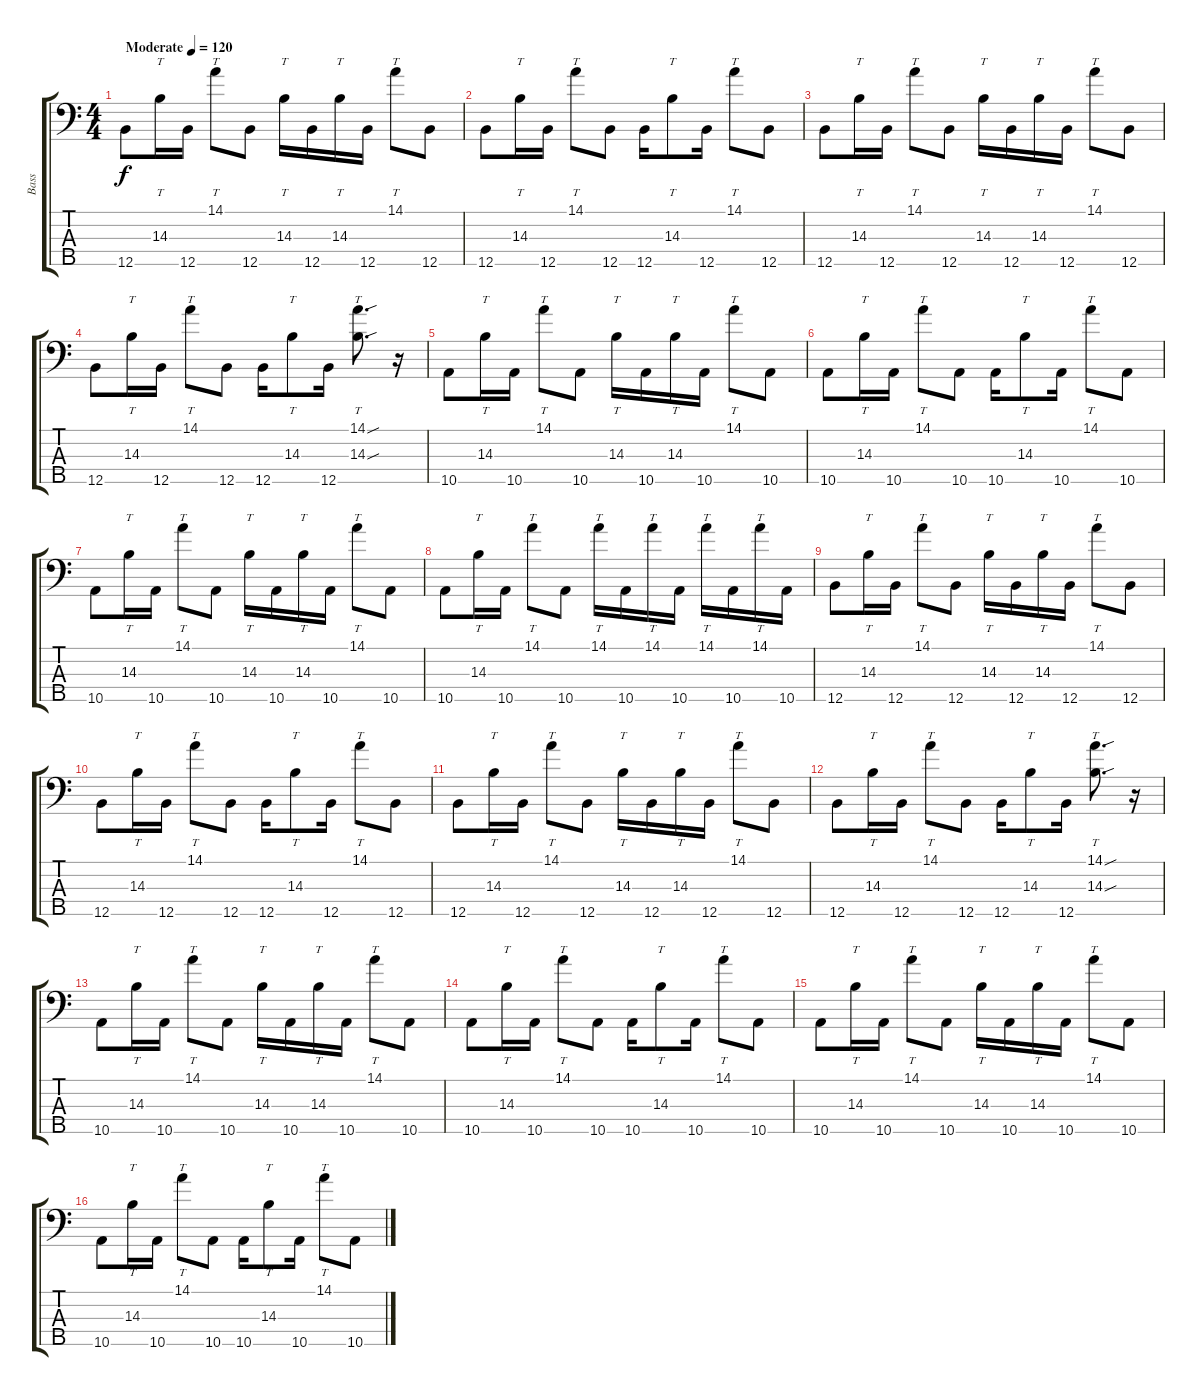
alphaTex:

\track ("Bass" "Bass") {instrument electricbassfinger}
\staff {score tabs}
\tuning (G2 D2 A1 E1 B0) {hide}
\ts (4 4)
\tempo (120 "Moderate")
\clef f4
\ks c
12.5.8{dy f instrument electricbassfinger} 14.3.16{tt} 12.5.16 14.1.8{tt} 12.5.8 14.3.16{tt} 12.5.16 14.3.16{tt} 12.5.16 14.1.8{tt} 12.5.8 |
12.5.8 14.3.16{tt} 12.5.16 14.1.8{tt} 12.5.8 12.5.16 14.3.8{tt} 12.5.16 14.1.8{tt} 12.5.8 |
12.5.8 14.3.16{tt} 12.5.16 14.1.8{tt} 12.5.8 14.3.16{tt} 12.5.16 14.3.16{tt} 12.5.16 14.1.8{tt} 12.5.8 |
12.5.8 14.3.16{tt} 12.5.16 14.1.8{tt} 12.5.8 12.5.16 14.3.8{tt} 12.5.16 (14.1{sou} 14.3{sou}).8{tt d} r.16 |
10.5.8 14.3.16{tt} 10.5.16 14.1.8{tt} 10.5.8 14.3.16{tt} 10.5.16 14.3.16{tt} 10.5.16 14.1.8{tt} 10.5.8 |
10.5.8 14.3.16{tt} 10.5.16 14.1.8{tt} 10.5.8 10.5.16 14.3.8{tt} 10.5.16 14.1.8{tt} 10.5.8 |
10.5.8 14.3.16{tt} 10.5.16 14.1.8{tt} 10.5.8 14.3.16{tt} 10.5.16 14.3.16{tt} 10.5.16 14.1.8{tt} 10.5.8 |
10.5.8 14.3.16{tt} 10.5.16 14.1.8{tt} 10.5.8 14.1.16{tt} 10.5.16 14.1.16{tt} 10.5.16 14.1.16{tt} 10.5.16 14.1.16{tt} 10.5.16 |
12.5.8 14.3.16{tt} 12.5.16 14.1.8{tt} 12.5.8 14.3.16{tt} 12.5.16 14.3.16{tt} 12.5.16 14.1.8{tt} 12.5.8 |
12.5.8 14.3.16{tt} 12.5.16 14.1.8{tt} 12.5.8 12.5.16 14.3.8{tt} 12.5.16 14.1.8{tt} 12.5.8 |
12.5.8 14.3.16{tt} 12.5.16 14.1.8{tt} 12.5.8 14.3.16{tt} 12.5.16 14.3.16{tt} 12.5.16 14.1.8{tt} 12.5.8 |
12.5.8 14.3.16{tt} 12.5.16 14.1.8{tt} 12.5.8 12.5.16 14.3.8{tt} 12.5.16 (14.1{sou} 14.3{sou}).8{tt d} r.16 |
10.5.8 14.3.16{tt} 10.5.16 14.1.8{tt} 10.5.8 14.3.16{tt} 10.5.16 14.3.16{tt} 10.5.16 14.1.8{tt} 10.5.8 |
10.5.8 14.3.16{tt} 10.5.16 14.1.8{tt} 10.5.8 10.5.16 14.3.8{tt} 10.5.16 14.1.8{tt} 10.5.8 |
10.5.8 14.3.16{tt} 10.5.16 14.1.8{tt} 10.5.8 14.3.16{tt} 10.5.16 14.3.16{tt} 10.5.16 14.1.8{tt} 10.5.8 |
10.5.8 14.3.16{tt} 10.5.16 14.1.8{tt} 10.5.8 10.5.16 14.3.8{tt} 10.5.16 14.1.8{tt} 10.5.8
